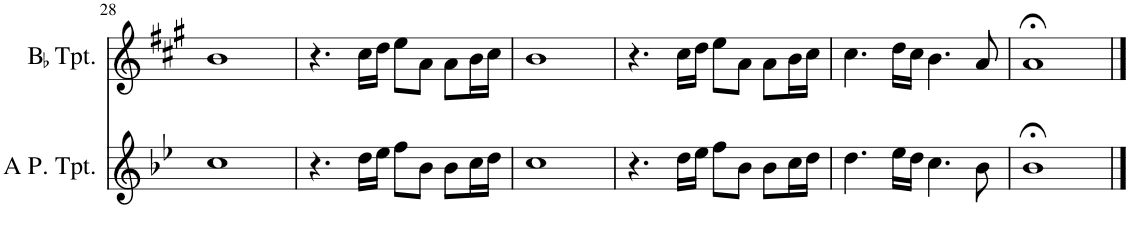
**kern	**kern
*part2	*part1
*staff2	*staff1
*I"A Piccolo Trumpet	*I"BaccidentalFlat Trumpet
*I'A P. Tpt.	*I'BaccidentalFlat Tpt.
!!LO:PB:g=z
*clefG2	*clefG2
*Trd2c3	*Trd1c2
*k[b-e-]	*k[f#c#g#]
*M4/4	*M4/4
=28	=28
1cc	1b
=29	=29
4.r	4.r
16dd\LL	16cc#\LL
16ee-\JJ	16dd\JJ
8ff\L	8ee\L
8b-\J	8a\J
8b-\L	8a\L
16cc\L	16b\L
16dd\JJ	16cc#\JJ
=30	=30
1cc	1b
=31	=31
4.r	4.r
16dd\LL	16cc#\LL
16ee-\JJ	16dd\JJ
8ff\L	8ee\L
8b-\J	8a\J
8b-\L	8a\L
16cc\L	16b\L
16dd\JJ	16cc#\JJ
=32	=32
4.dd\	4.cc#\
16ee-\LL	16dd\LL
16dd\JJ	16cc#\JJ
4.cc\	4.b\
8b-\	8a/
=33	=33
1b-;<	1a;<
==	==
*-	*-
